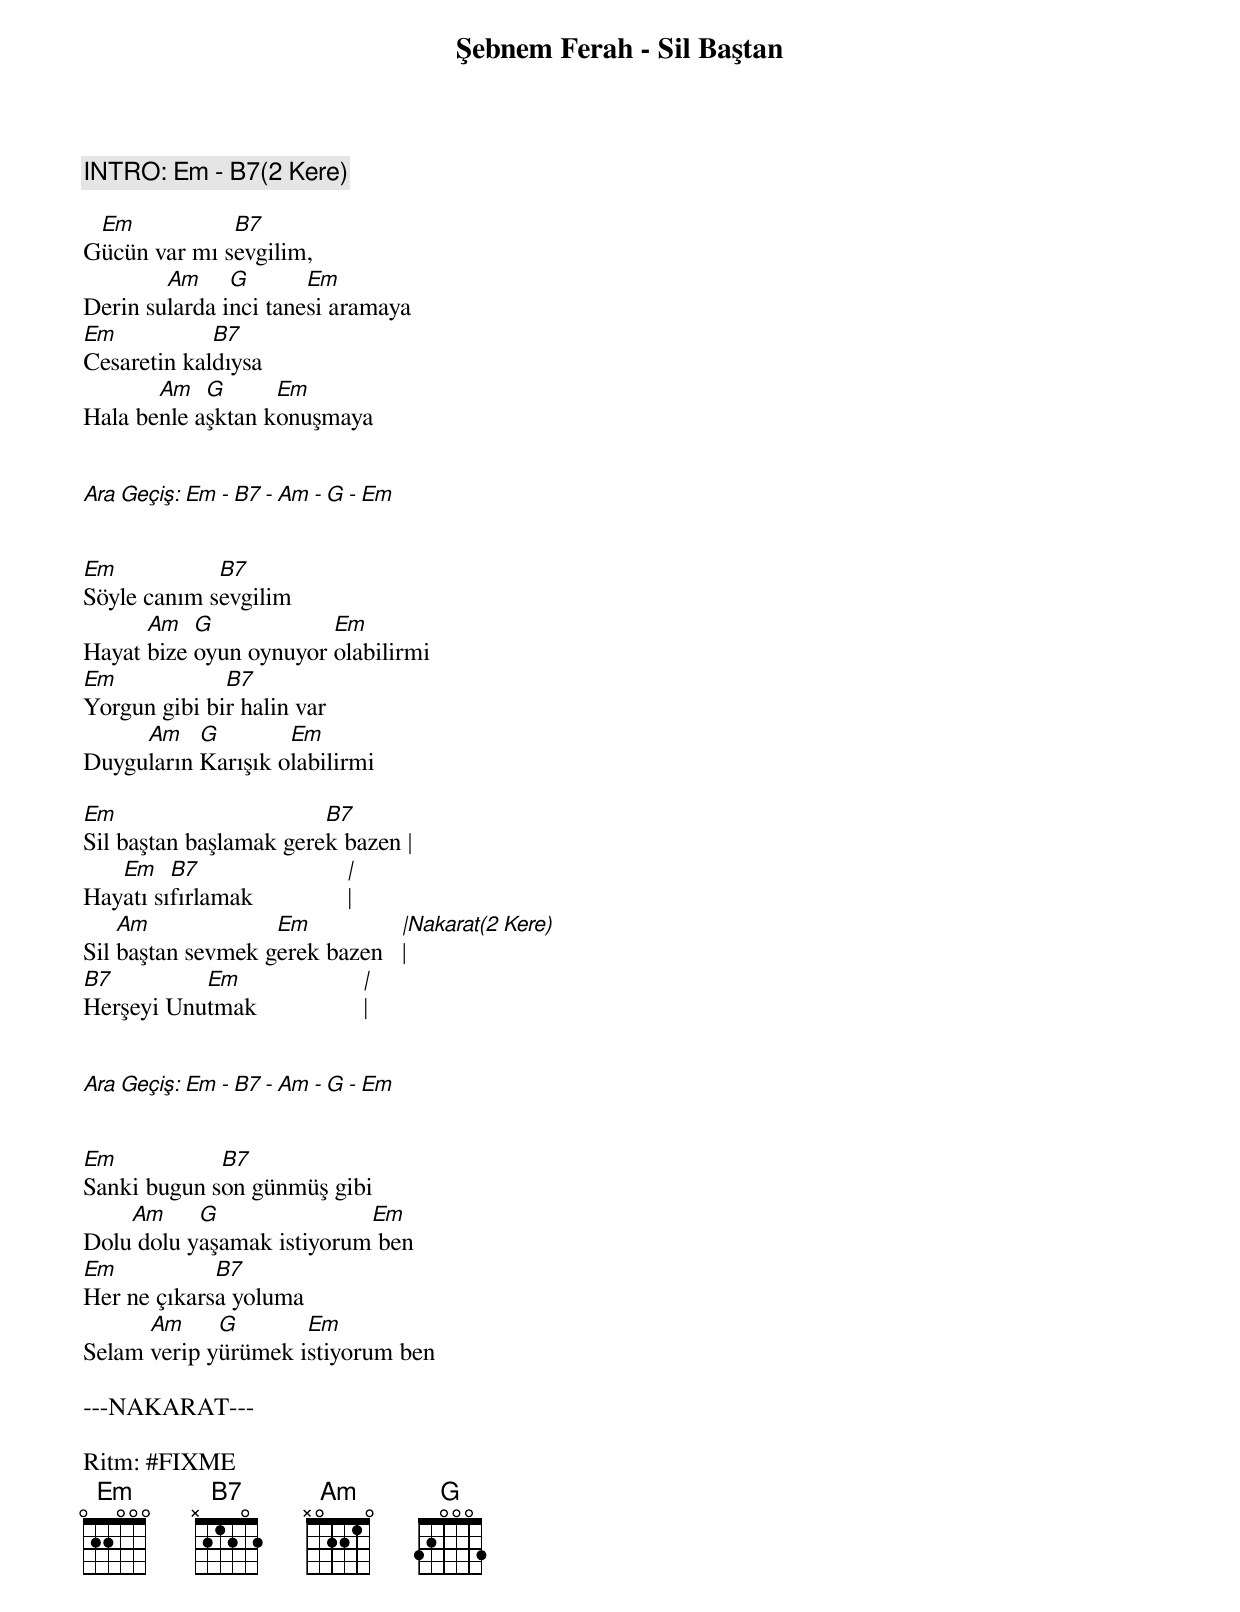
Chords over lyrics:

Şebnem Ferah - Sil Baştan

INTRO: Em - B7(2 Kere)

 Em           B7
Gücün var mı sevgilim,
        Am     G       Em
Derin sularda inci tanesi aramaya
Em           B7
Cesaretin kaldıysa
       Am   G      Em
Hala benle aşktan konuşmaya


Ara Geçiş: Em - B7 - Am - G - Em


Em           B7
Söyle canım sevgilim
      Am   G            Em
Hayat bize oyun oynuyor olabilirmi
Em            B7
Yorgun gibi bir halin var
     Am    G        Em
Duyguların Karışık olabilirmi

Em                      B7
Sil baştan başlamak gerek bazen |
   Em    B7                     |
Hayatı sıfırlamak               |
    Am             Em           |Nakarat(2 Kere)
Sil baştan sevmek gerek bazen   |
B7         Em                   |
Herşeyi Unutmak                 |


Ara Geçiş: Em - B7 - Am - G - Em


Em           B7
Sanki bugun son günmüş gibi
    Am     G               Em
Dolu dolu yaşamak istiyorum ben
Em           B7
Her ne çıkarsa yoluma
      Am     G       Em
Selam verip yürümek istiyorum ben

---NAKARAT---

Ritm: #FIXME
